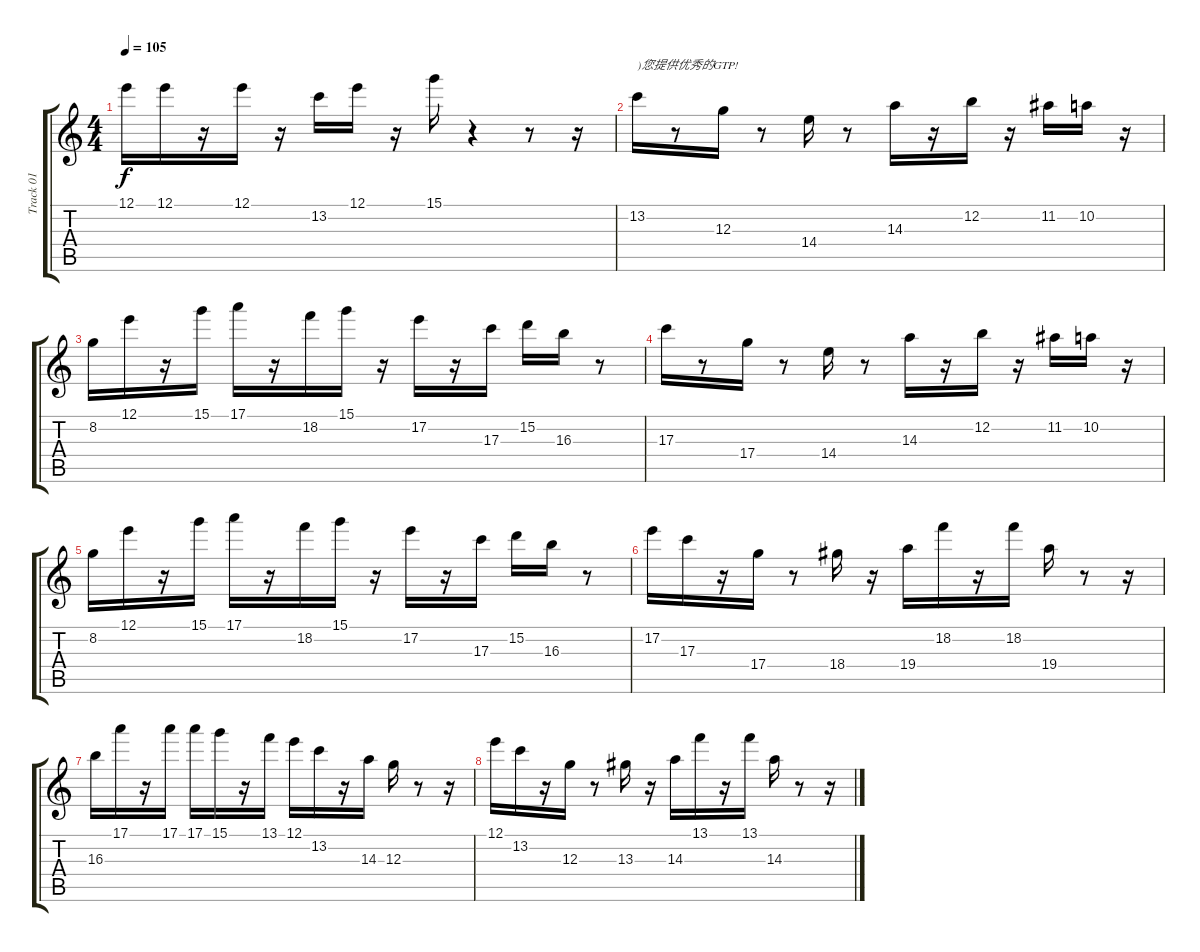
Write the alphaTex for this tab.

\track ("Track 01" "Track 01") {instrument overdrivenguitar}
\staff {score tabs}
\tuning (E4 B3 G3 D3 A2 E2) {hide}
\ts (4 4)
\tempo 105
\clef g2
\ks c
12.1.16{dy f} 12.1.16 r.16 12.1.16 r.16 13.2.16 12.1.16 r.16 15.1.16 r.4 r.8 r.16 |
13.2.16{txt ")您提供优秀的GTP!"} r.8 12.3.16 r.8 14.4.16 r.8 14.3.16 r.16 12.2.16 r.16 11.2.16 10.2.16 r.16 |
8.2.16 12.1.16 r.16 15.1.16 17.1.16 r.16 18.2.16 15.1.16 r.16 17.2.16 r.16 17.3.16 15.2.16 16.3.16 r.8 |
17.3.16 r.8 17.4.16 r.8 14.4.16 r.8 14.3.16 r.16 12.2.16 r.16 11.2.16 10.2.16 r.16 |
8.2.16 12.1.16 r.16 15.1.16 17.1.16 r.16 18.2.16 15.1.16 r.16 17.2.16 r.16 17.3.16 15.2.16 16.3.16 r.8 |
17.2.16 17.3.16 r.16 17.4.16 r.8 18.4.16 r.16 19.4.16 18.2.16 r.16 18.2.16 19.4.16 r.8 r.16 |
16.3.16 17.1.16 r.16 17.1.16 17.1.16 15.1.16 r.16 13.1.16 12.1.16 13.2.16 r.16 14.3.16 12.3.16 r.8 r.16 |
12.1.16 13.2.16 r.16 12.3.16 r.8 13.3.16 r.16 14.3.16 13.1.16 r.16 13.1.16 14.3.16 r.8 r.16
